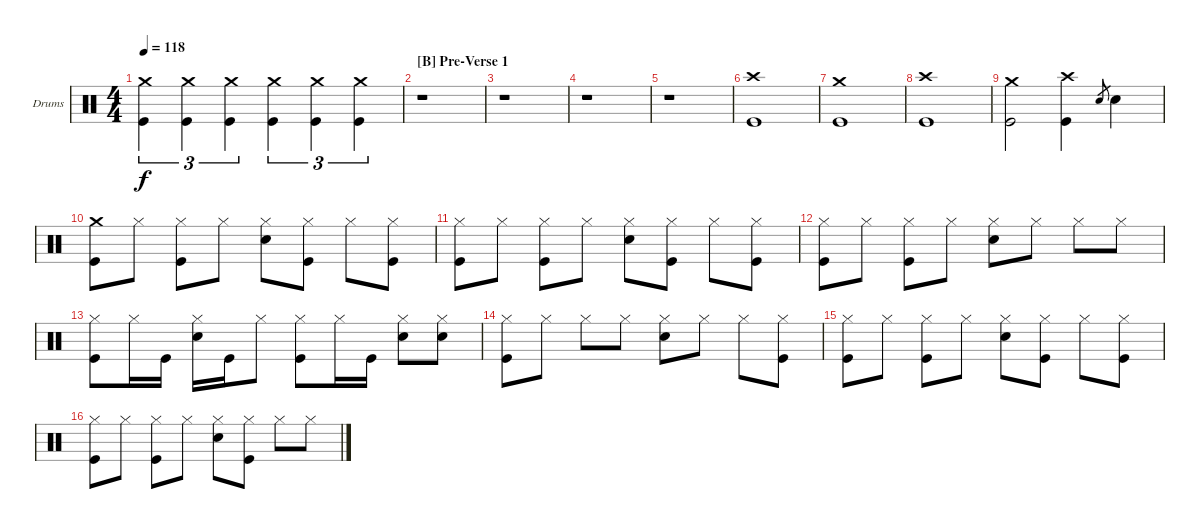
\bracketExtendMode groupsimilarinstruments
\firstSystemTrackNameOrientation horizontal
\otherSystemsTrackNameOrientation horizontal
\track ("Drums (Lars Ulrich)" "Drums") {instrument percussion}
\staff {score}
\articulation defaults
\ts (4 4)
\tempo 118
\clef neutral
\ks c
("Kick (hit)" "Crash medium (hit)").4{tu (3 2) dy f} ("Kick (hit)" "Crash medium (hit)").4{tu (3 2)} ("Kick (hit)" "Crash medium (hit)").4{tu (3 2)} ("Kick (hit)" "Crash medium (hit)").4{tu (3 2)} ("Kick (hit)" "Crash medium (hit)").4{tu (3 2)} ("Kick (hit)" "Crash medium (hit)").4{tu (3 2)} |
\section ("B" "Pre-Verse 1")
r.1 |
r.1 |
r.1 |
r.1 |
("Crash high (hit)" "Kick (hit)").1 |
("Crash medium (hit)" "Kick (hit)").1 |
("Crash high (hit)" "Kick (hit)").1 |
("Crash medium (hit)" "Kick (hit)").2 ("Crash high (hit)" "Kick (hit)").4 "Snare (hit) 2".8{gr} "Snare (hit) 2".4 |
("Crash medium (hit)" "Kick (hit)").8 "Hi-Hat (closed)".8 ("Hi-Hat (closed)" "Kick (hit)").8 "Hi-Hat (closed)".8 ("Hi-Hat (closed)" "Snare (hit) 2").8 ("Hi-Hat (closed)" "Kick (hit)").8 "Hi-Hat (closed)".8 ("Hi-Hat (closed)" "Kick (hit)").8 |
("Hi-Hat (closed)" "Kick (hit)").8 "Hi-Hat (closed)".8 ("Hi-Hat (closed)" "Kick (hit)").8 "Hi-Hat (closed)".8 ("Hi-Hat (closed)" "Snare (hit) 2").8 ("Hi-Hat (closed)" "Kick (hit)").8 "Hi-Hat (closed)".8 ("Hi-Hat (closed)" "Kick (hit)").8 |
("Hi-Hat (closed)" "Kick (hit)").8 "Hi-Hat (closed)".8 ("Hi-Hat (closed)" "Kick (hit)").8 "Hi-Hat (closed)".8 ("Hi-Hat (closed)" "Snare (hit) 2").8 "Hi-Hat (closed)".8 "Hi-Hat (closed)".8 "Hi-Hat (closed)".8 |
("Hi-Hat (closed)" "Kick (hit)").8 "Hi-Hat (closed)".16 "Kick (hit)".16 ("Hi-Hat (closed)" "Snare (hit) 2").16 "Kick (hit)".16 "Hi-Hat (closed)".8 ("Hi-Hat (closed)" "Kick (hit)").8 "Hi-Hat (closed)".16 "Kick (hit)".16 ("Hi-Hat (closed)" "Snare (hit) 2").8 ("Hi-Hat (closed)" "Snare (hit) 2").8 |
("Hi-Hat (closed)" "Kick (hit)").8 "Hi-Hat (closed)".8 "Hi-Hat (closed)".8 "Hi-Hat (closed)".8 ("Hi-Hat (closed)" "Snare (hit) 2").8 "Hi-Hat (closed)".8 "Hi-Hat (closed)".8 ("Hi-Hat (closed)" "Kick (hit)").8 |
("Hi-Hat (closed)" "Kick (hit)").8 "Hi-Hat (closed)".8 ("Hi-Hat (closed)" "Kick (hit)").8 "Hi-Hat (closed)".8 ("Hi-Hat (closed)" "Snare (hit) 2").8 ("Hi-Hat (closed)" "Kick (hit)").8 "Hi-Hat (closed)".8 ("Hi-Hat (closed)" "Kick (hit)").8 |
("Hi-Hat (closed)" "Kick (hit)").8 "Hi-Hat (closed)".8 ("Hi-Hat (closed)" "Kick (hit)").8 "Hi-Hat (closed)".8 ("Hi-Hat (closed)" "Snare (hit) 2").8 ("Hi-Hat (closed)" "Kick (hit)").8 "Hi-Hat (closed)".8 "Hi-Hat (closed)".8
